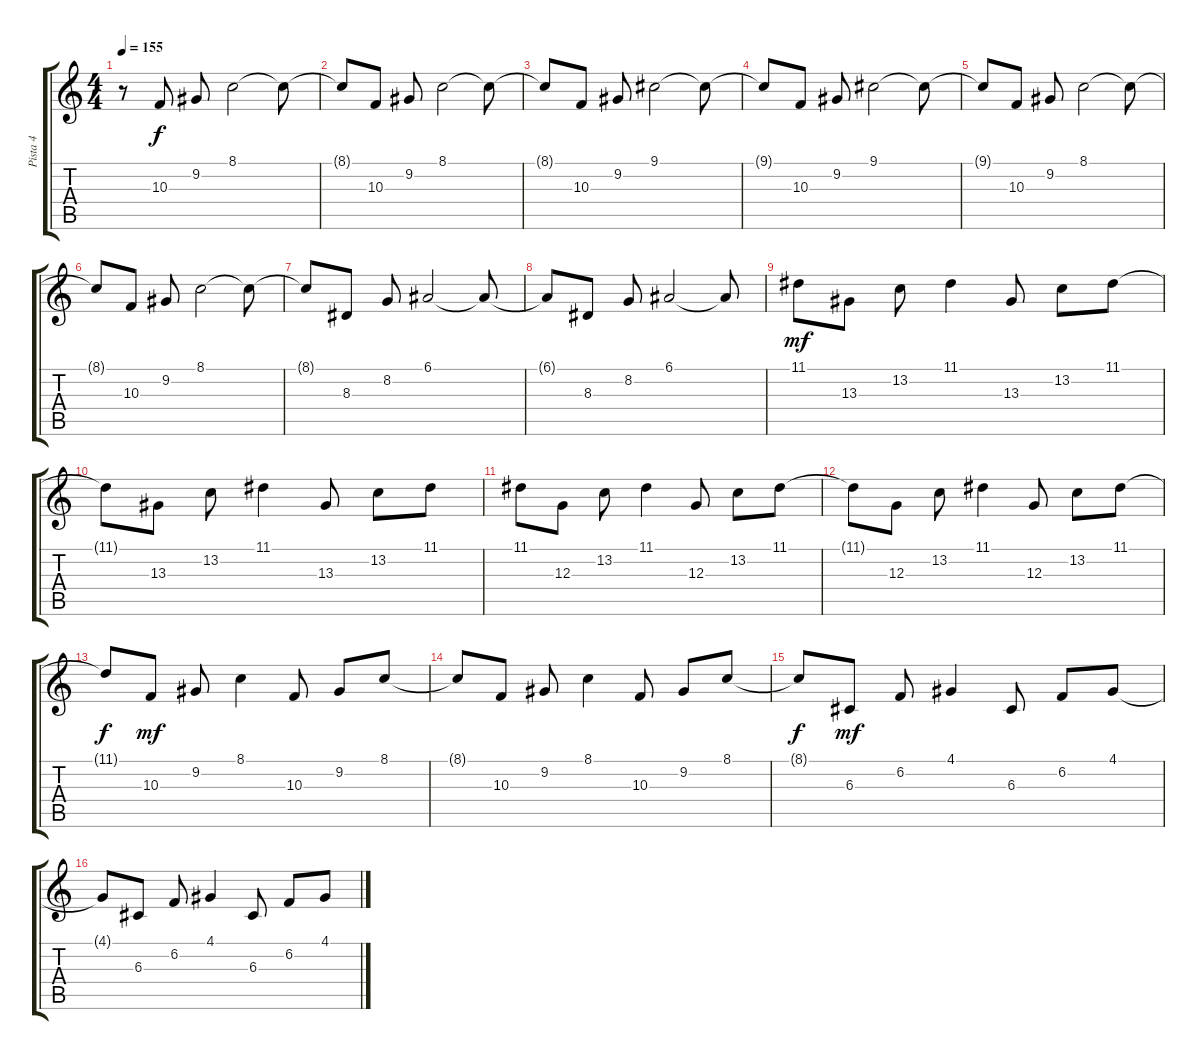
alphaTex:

\track ("Pista 4" "Pista 4") {instrument lead1square}
\staff {score tabs}
\tuning (E4 B3 G3 D3 A2 E2) {hide}
\ts (4 4)
\tempo 155
\clef g2
\ks c
r.8{dy f volume 14} 10.3.8 9.2.8 8.1.2 8.1{t}.8 |
8.1{t}.8 10.3.8 9.2.8 8.1.2 8.1{t}.8 |
8.1{t}.8 10.3.8 9.2.8 9.1.2 9.1{t}.8 |
9.1{t}.8 10.3.8 9.2.8 9.1.2 9.1{t}.8 |
9.1{t}.8 10.3.8 9.2.8 8.1.2 8.1{t}.8 |
8.1{t}.8 10.3.8 9.2.8 8.1.2 8.1{t}.8 |
8.1{t}.8 8.3.8 8.2.8 6.1.2 6.1{t}.8 |
6.1{t}.8 8.3.8 8.2.8 6.1.2 6.1{t}.8 |
11.1.8{dy mf} 13.3.8 13.2.8 11.1.4 13.3.8 13.2.8 11.1.8 |
11.1{t}.8 13.3.8 13.2.8 11.1.4 13.3.8 13.2.8 11.1.8 |
11.1.8 12.3.8 13.2.8 11.1.4 12.3.8 13.2.8 11.1.8 |
11.1{t}.8 12.3.8 13.2.8 11.1.4 12.3.8 13.2.8 11.1.8 |
11.1{t}.8{dy f} 10.3.8{dy mf} 9.2.8 8.1.4 10.3.8 9.2.8 8.1.8 |
8.1{t}.8 10.3.8 9.2.8 8.1.4 10.3.8 9.2.8 8.1.8 |
8.1{t}.8{dy f} 6.3.8{dy mf} 6.2.8 4.1.4 6.3.8 6.2.8 4.1.8 |
4.1{t}.8 6.3.8 6.2.8 4.1.4 6.3.8 6.2.8 4.1.8
